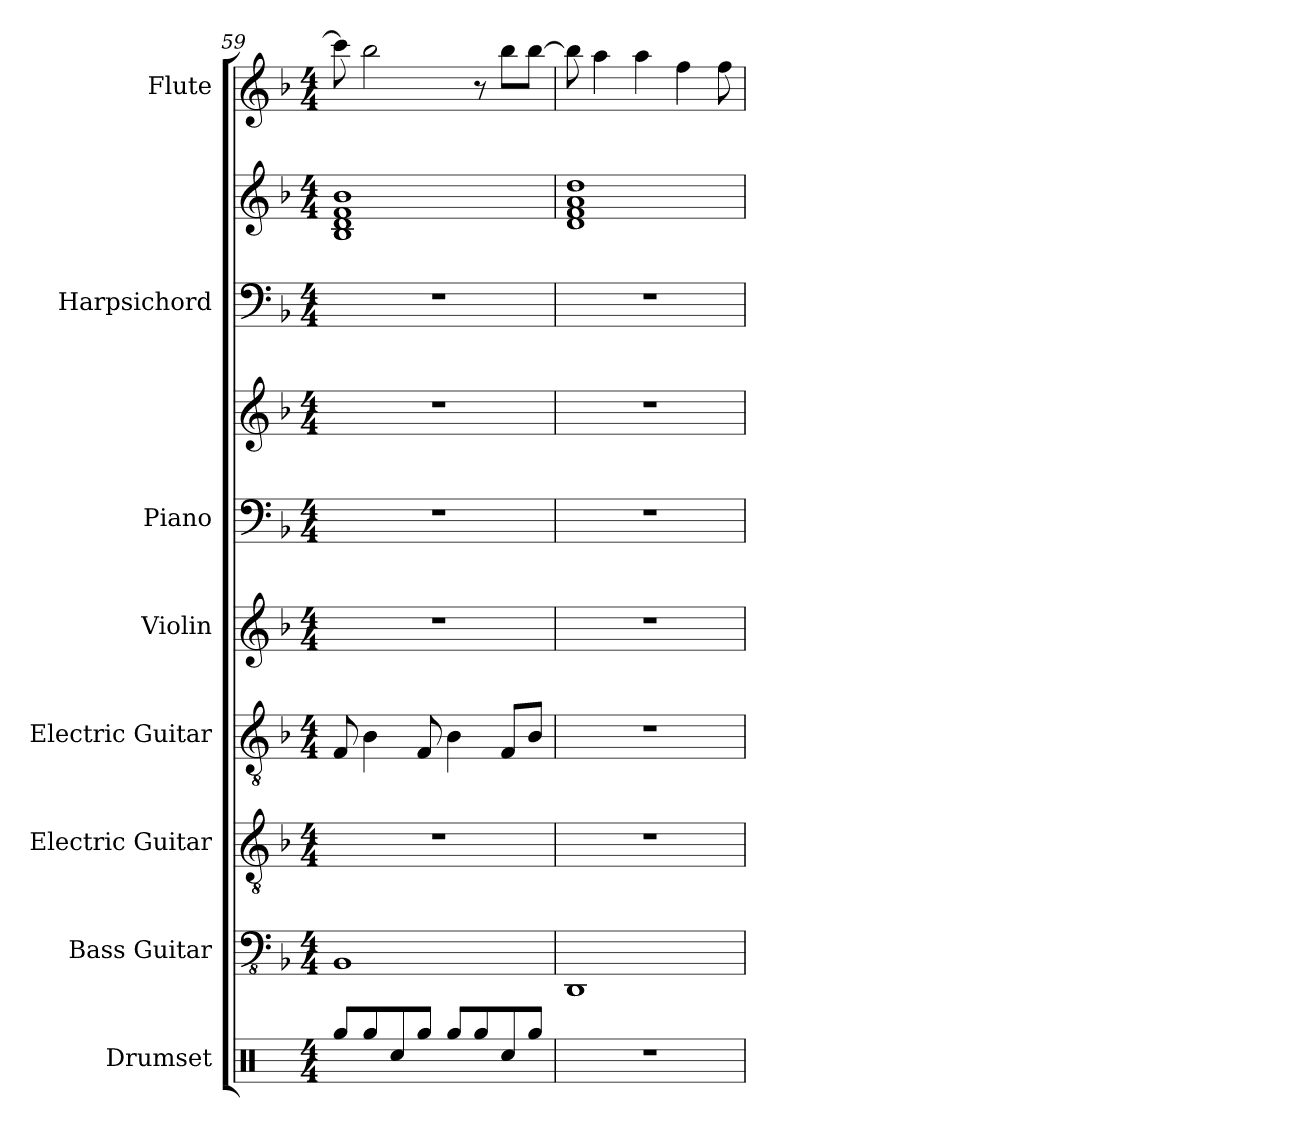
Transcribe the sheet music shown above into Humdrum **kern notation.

**kern	**kern	**kern	**kern	**kern	**kern	**kern	**kern	**kern	**kern
*part8	*part7	*part6	*part5	*part4	*part3	*part3	*part2	*part2	*part1
*staff10	*staff9	*staff8	*staff7	*staff6	*staff5	*staff4	*staff3	*staff2	*staff1
*I"Drumset	*I"Bass Guitar	*I"Electric Guitar	*I"Electric Guitar	*I"Violin	*I"Piano	*	*I"Harpsichord	*	*I"Flute
*I'Drs.	*I'B. Guit.	*I'El. Guit.	*I'El. Guit.	*I'Vln.	*I'Pno.	*	*I'Hch.	*	*I'Fl.
!!LO:PB:g=z
*clefX	*clefFv4	*clefGv2	*clefGv2	*clefG2	*clefF4	*clefG2	*clefF4	*clefG2	*clefG2
*k[]	*k[b-]	*k[b-]	*k[b-]	*k[b-]	*k[b-]	*k[b-]	*k[b-]	*k[b-]	*k[b-]
*M4/4	*M4/4	*M4/4	*M4/4	*M4/4	*M4/4	*M4/4	*M4/4	*M4/4	*M4/4
=59	=59	=59	=59	=59	=59	=59	=59	=59	=59
8Rgg/L	1BBB-	1r	8F/	1r	1r	1r	1r	1B- 1d 1f 1b-	8ccc\]
8Rgg/	.	.	4B-\	.	.	.	.	.	2bb-\
8Rcc/	.	.	.	.	.	.	.	.	.
8Rgg/J	.	.	8F/	.	.	.	.	.	.
8Rgg/L	.	.	4B-\	.	.	.	.	.	.
8Rgg/	.	.	.	.	.	.	.	.	8r
8Rcc/	.	.	8F/L	.	.	.	.	.	8bb-\L
8Rgg/J	.	.	8B-/J	.	.	.	.	.	[8bb-\J
=60	=60	=60	=60	=60	=60	=60	=60	=60	=60
1r	1DDD	1r	1r	1r	1r	1r	1r	1d 1f 1a 1dd	8bb-\]
.	.	.	.	.	.	.	.	.	4aa\
.	.	.	.	.	.	.	.	.	4aa\
.	.	.	.	.	.	.	.	.	4ff\
.	.	.	.	.	.	.	.	.	8ff\
=	=	=	=	=	=	=	=	=	=
*-	*-	*-	*-	*-	*-	*-	*-	*-	*-
